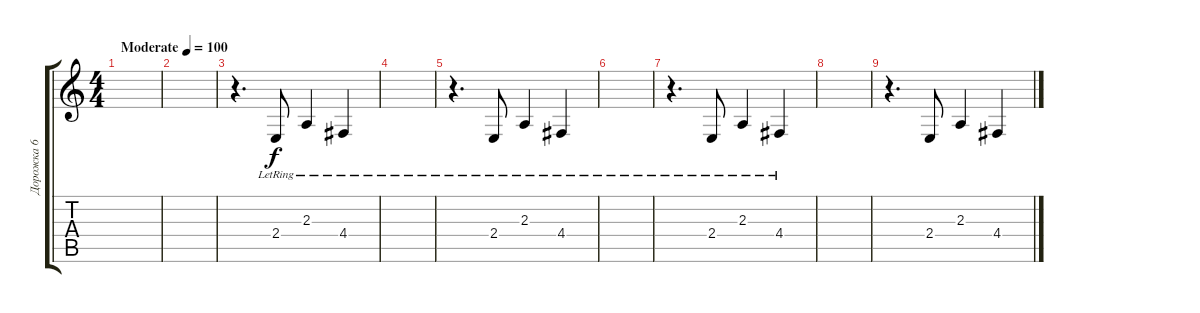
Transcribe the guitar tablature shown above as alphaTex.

\track ("Дорожка 6" "Дорожка 6") {instrument mutedtrumpet}
\staff {score tabs}
\tuning (E4 B3 G3 D3 A2 E2) {hide}
\ts (4 4)
\tempo (100 "Moderate")
\clef g2
\ks c
|
|
r.4{d volume 9} 2.4{lr}.8 2.3{lr}.4 4.4{lr}.4 |
|
r.4{d volume 10} 2.4{lr}.8 2.3{lr}.4 4.4{lr}.4 |
|
r.4{d volume 11} 2.4{lr}.8 2.3{lr}.4 4.4{lr}.4 |
|
r.4{d volume 13} 2.4.8 2.3.4 4.4.4
